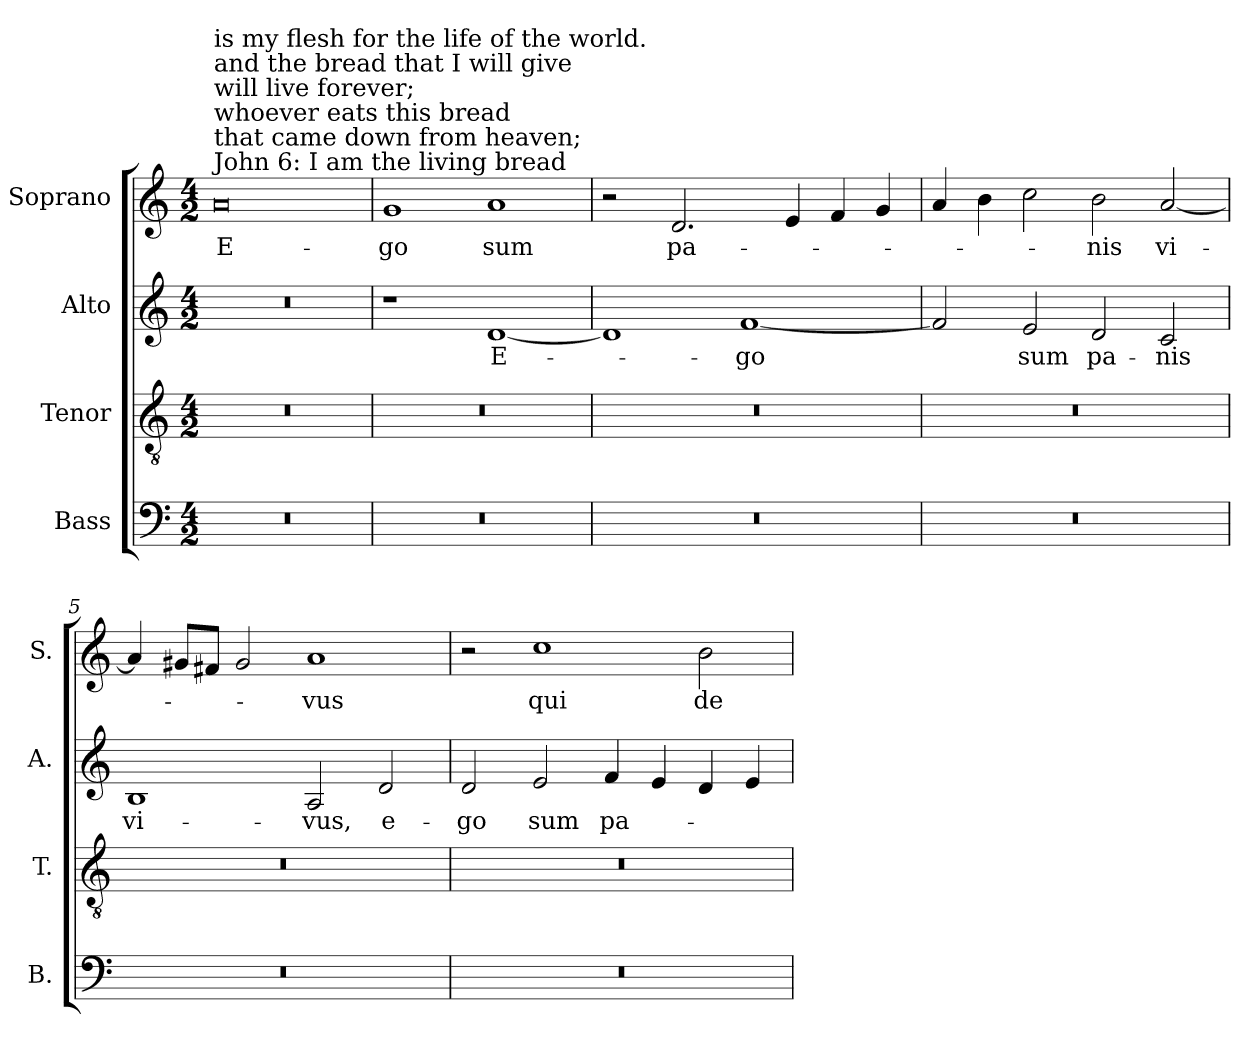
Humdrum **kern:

**kern	**kern	**kern	**text	**kern	**text
*part4	*part3	*part2	*part2	*part1	*part1
*staff4	*staff3	*staff2	*staff2	*staff1	*staff1
*I"Bass	*I"Tenor	*I"Alto	*	*I"Soprano	*
*I'B.	*I'T.	*I'A.	*	*I'S.	*
!!LO:PB:g=z
*clefF4	*clefGv2	*clefG2	*	*clefG2	*
*	*ITrd7c12	*	*	*	*
*k[]	*k[]	*k[]	*	*k[]	*
*C:	*C:	*C:	*	*C:	*
*M4/2	*M4/2	*M4/2	*	*M4/2	*
*MM224	*MM224	*MM224	*	*MM224	*
=1	=1	=1	=1	=1	=1
!LO:N:vis=1	!LO:N:vis=1	!LO:N:vis=1	!	!	!
!	!	!	!	!LO:TX:a:t=John 6&colon;  I am the living bread	!
!	!	!	!	!LO:TX:t=that came down from heaven;	!
!	!	!	!	!LO:TX:t=whoever eats this bread	!
!	!	!	!	!LO:TX:t=will live forever;	!
!	!	!	!	!LO:TX:t=and the bread that I will give	!
!	!	!	!	!LO:TX:t=is my flesh for the life of the world.	!
!	!	!	!	!	!LO:LY:b:color=#000000
0r	0r	0r	.	0ai	E-
=2	=2	=2	=2	=2	=2
!LO:N:vis=1	!LO:N:vis=1	!	!	!	!
!	!	!	!	!	!LO:LY:b:color=#000000
0r	0r	1r	.	1gi	-go
!	!	!	!LO:LY:b:color=#000000	!	!
!	!	!	!	!	!LO:LY:b:color=#000000
.	.	[1di	E-	1ai	sum
=3	=3	=3	=3	=3	=3
!LO:N:vis=1	!LO:N:vis=1	!	!	!	!
0r	0r	1di]	.	2r	.
!	!	!	!	!	!LO:LY:b:color=#000000
.	.	.	.	2.di/	pa-
!	!	!	!LO:LY:b:color=#000000	!	!
.	.	[1fi	-go	.	.
.	.	.	.	4ei/	.
.	.	.	.	4fi/	.
.	.	.	.	4gi/	.
=4	=4	=4	=4	=4	=4
!LO:N:vis=1	!LO:N:vis=1	!	!	!	!
0r	0r	2fi/]	.	4ai/	.
.	.	.	.	4bi\	.
!	!	!	!LO:LY:b:color=#000000	!	!
.	.	2ei/	sum	2cci\	.
!	!	!	!LO:LY:b:color=#000000	!	!
!	!	!	!	!	!LO:LY:b:color=#000000
.	.	2di/	pa-	2bi\	-nis
!	!	!	!LO:LY:b:color=#000000	!	!
!	!	!	!	!	!LO:LY:b:color=#000000
.	.	2ci/	-nis	[2ai/	vi-
=5	=5	=5	=5	=5	=5
!LO:N:vis=1	!LO:N:vis=1	!	!	!	!
!	!	!	!LO:LY:b:color=#000000	!	!
0r	0r	1Bi	vi-	4ai/]	.
.	.	.	.	8g#Xi/L	.
.	.	.	.	8f#Xi/J	.
.	.	.	.	2g#i/	.
!	!	!	!LO:LY:b:color=#000000	!	!
!	!	!	!	!	!LO:LY:b:color=#000000
.	.	2Ai/	-vus,	1ai	-vus
!	!	!	!LO:LY:b:color=#000000	!	!
.	.	2di/	e-	.	.
=6	=6	=6	=6	=6	=6
!LO:N:vis=1	!LO:N:vis=1	!	!	!	!
!	!	!	!LO:LY:b:color=#000000	!	!
0r	0r	2di/	-go	2r	.
!	!	!	!LO:LY:b:color=#000000	!	!
!	!	!	!	!	!LO:LY:b:color=#000000
.	.	2ei/	sum	1cci	qui
!	!	!	!LO:LY:b:color=#000000	!	!
.	.	4fi/	pa-	.	.
.	.	4ei/	.	.	.
!	!	!	!	!	!LO:LY:b:color=#000000
.	.	4di/	.	2bi\	de
.	.	4ei/	.	.	.
=	=	=	=	=	=
*-	*-	*-	*-	*-	*-
